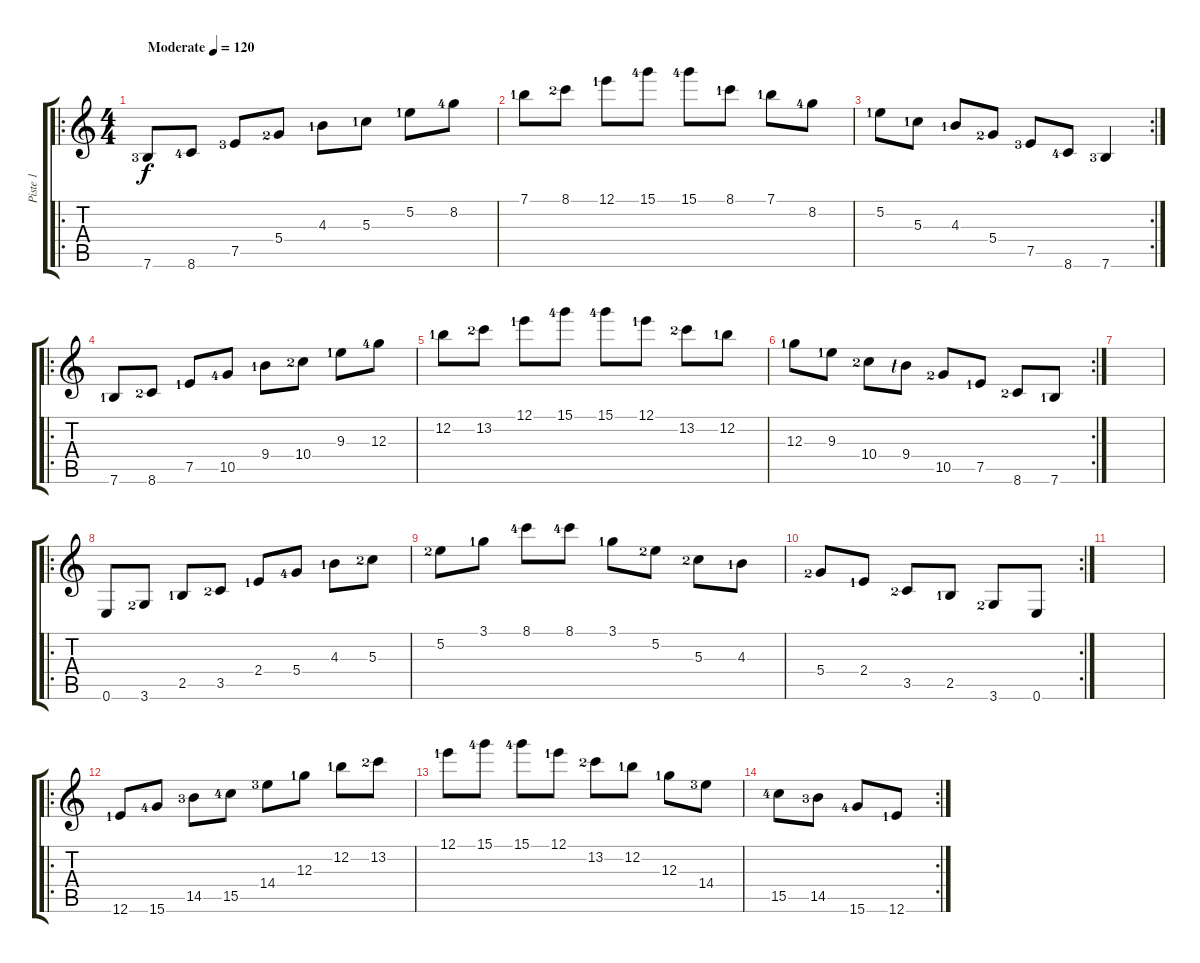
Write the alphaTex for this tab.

\track ("Piste 1" "Piste 1") {instrument acousticguitarsteel}
\staff {score tabs}
\tuning (E4 B3 G3 D3 A2 E2) {hide}
\ro
\ts (4 4)
\tempo (120 "Moderate")
\clef g2
\ks c
7.6{lf 4}.8{dy f instrument acousticguitarsteel} 8.6{lf 5}.8 7.5{lf 4}.8 5.4{lf 3}.8 4.3{lf 2}.8 5.3{lf 2}.8 5.2{lf 2}.8 8.2{lf 5}.8 |
7.1{lf 2}.8 8.1{lf 3}.8 12.1{lf 2}.8 15.1{lf 5}.8 15.1{lf 5}.8 8.1{lf 2}.8 7.1{lf 2}.8 8.2{lf 5}.8 |
\rc 2
5.2{lf 2}.8 5.3{lf 2}.8 4.3{lf 2}.8 5.4{lf 3}.8 7.5{lf 4}.8 8.6{lf 5}.8 7.6{lf 4}.4 |
\ro
7.6{lf 2}.8 8.6{lf 3}.8 7.5{lf 2}.8 10.5{lf 5}.8 9.4{lf 2}.8 10.4{lf 3}.8 9.3{lf 2}.8 12.3{lf 5}.8 |
12.2{lf 2}.8 13.2{lf 3}.8 12.1{lf 2}.8 15.1{lf 5}.8 15.1{lf 5}.8 12.1{lf 2}.8 13.2{lf 3}.8 12.2{lf 2}.8 |
\rc 2
12.3{lf 2}.8 9.3{lf 2}.8 10.4{lf 3}.8 9.4{lf 1}.8 10.5{lf 3}.8 7.5{lf 2}.8 8.6{lf 3}.8 7.6{lf 2}.8 |
|
\ro
0.6.8 3.6{lf 3}.8 2.5{lf 2}.8 3.5{lf 3}.8 2.4{lf 2}.8 5.4{lf 5}.8 4.3{lf 2}.8 5.3{lf 3}.8 |
5.2{lf 3}.8 3.1{lf 2}.8 8.1{lf 5}.8 8.1{lf 5}.8 3.1{lf 2}.8 5.2{lf 3}.8 5.3{lf 3}.8 4.3{lf 2}.8 |
\rc 2
5.4{lf 3}.8 2.4{lf 2}.8 3.5{lf 3}.8 2.5{lf 2}.8 3.6{lf 3}.8 0.6.8 |
|
\ro
12.6{lf 2}.8 15.6{lf 5}.8 14.5{lf 4}.8 15.5{lf 5}.8 14.4{lf 4}.8 12.3{lf 2}.8 12.2{lf 2}.8 13.2{lf 3}.8 |
12.1{lf 2}.8 15.1{lf 5}.8 15.1{lf 5}.8 12.1{lf 2}.8 13.2{lf 3}.8 12.2{lf 2}.8 12.3{lf 2}.8 14.4{lf 4}.8 |
\rc 2
15.5{lf 5}.8 14.5{lf 4}.8 15.6{lf 5}.8 12.6{lf 2}.8
